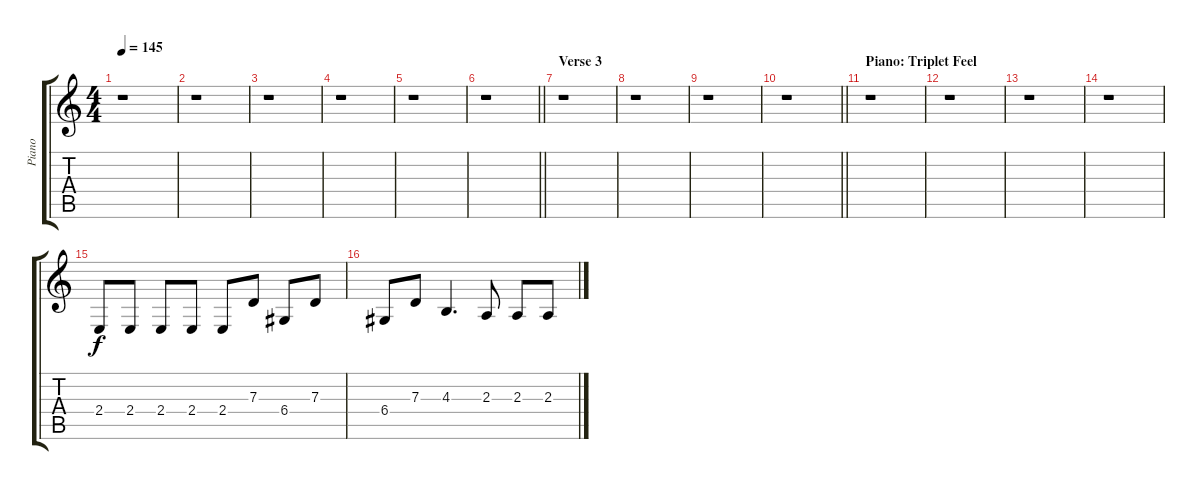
\track ("Piano" "Piano") {instrument electricpiano1}
\staff {score tabs}
\tuning (E4 B3 G3 D3 A2 E2) {hide}
\ts (4 4)
\tempo 145
\clef g2
\ks c
r.1{dy f} |
r.1 |
r.1 |
r.1 |
r.1 |
\barLineRight lightlight
r.1 |
\section ("" "Verse 3")
r.1 |
r.1 |
r.1 |
\barLineRight lightlight
r.1 |
\section ("" "Piano: Triplet Feel")
r.1 |
r.1 |
r.1 |
r.1 |
2.4.8 2.4.8 2.4.8 2.4.8 2.4.8 7.3.8 6.4.8 7.3.8 |
6.4.8 7.3.8 4.3.4{d} 2.3.8 2.3.8 2.3.8
